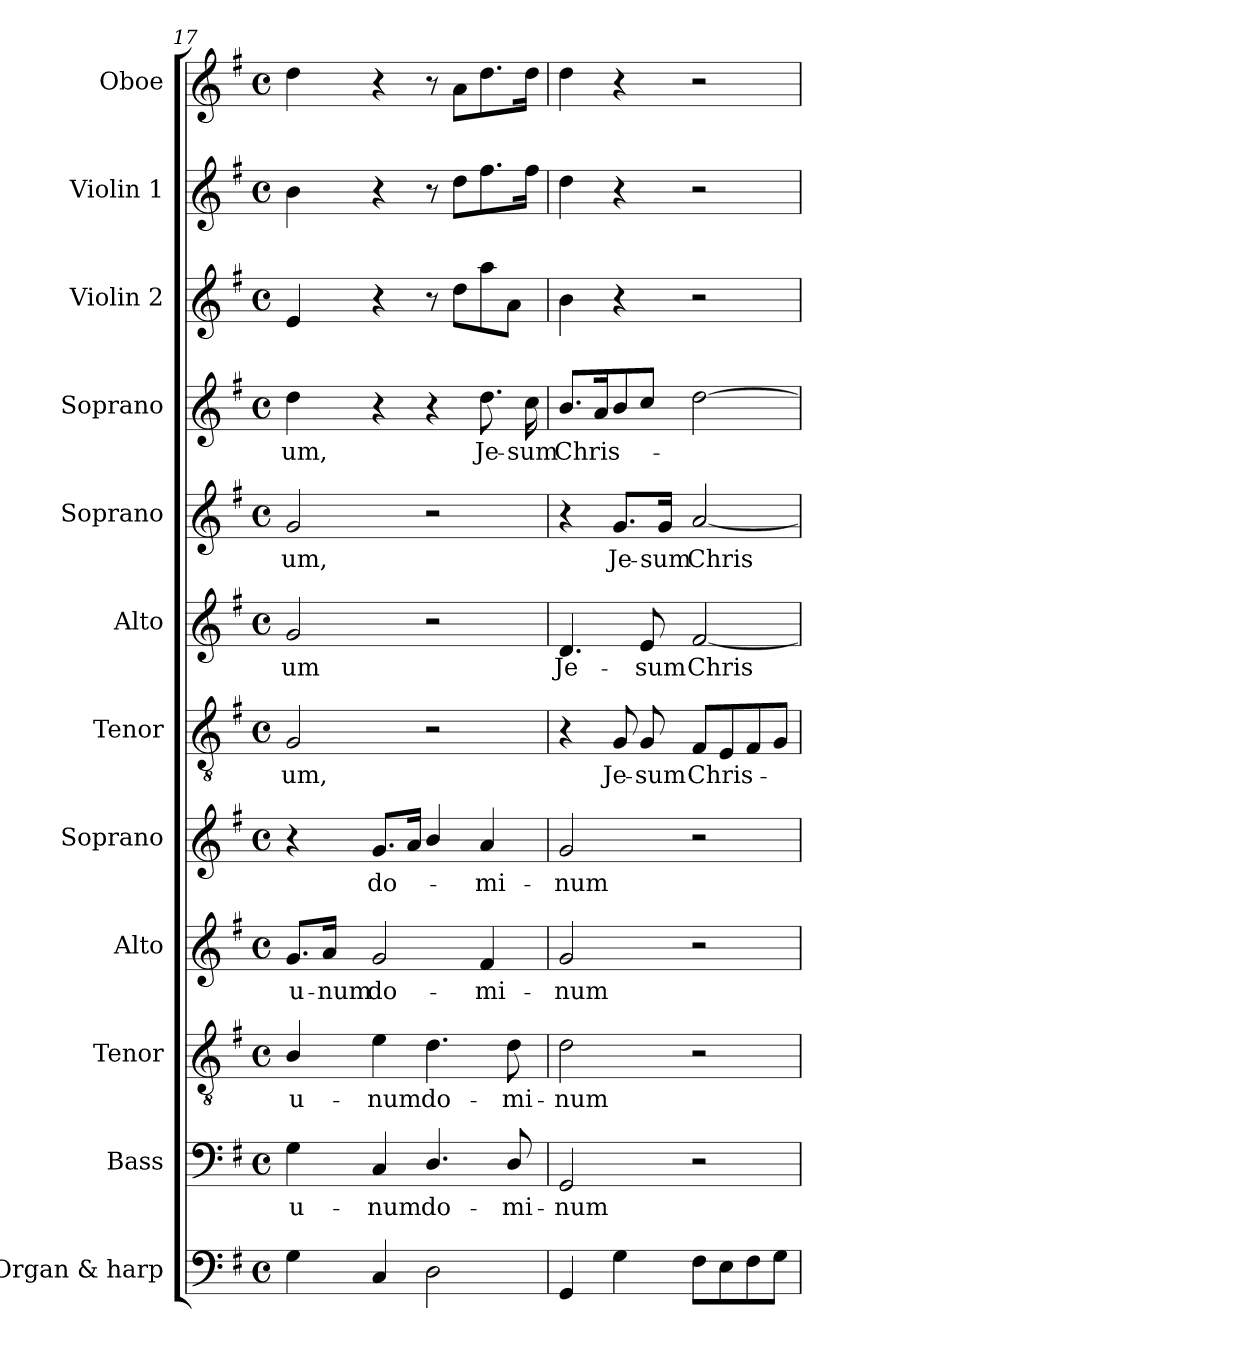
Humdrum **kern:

**kern	**kern	**text	**kern	**text	**kern	**text	**kern	**text	**kern	**text	**kern	**text	**kern	**text	**kern	**text	**kern	**kern	**kern
*part12	*part11	*part11	*part10	*part10	*part9	*part9	*part8	*part8	*part7	*part7	*part6	*part6	*part5	*part5	*part4	*part4	*part3	*part2	*part1
*staff12	*staff11	*staff11	*staff10	*staff10	*staff9	*staff9	*staff8	*staff8	*staff7	*staff7	*staff6	*staff6	*staff5	*staff5	*staff4	*staff4	*staff3	*staff2	*staff1
*I"Organ & harp	*I"Bass	*	*I"Tenor	*	*I"Alto	*	*I"Soprano	*	*I"Tenor	*	*I"Alto	*	*I"Soprano	*	*I"Soprano	*	*I"Violin 2	*I"Violin 1	*I"Oboe
*I'Org. & harp	*I'B.	*	*I'T.	*	*I'A.	*	*I'S.	*	*I'T.	*	*I'A.	*	*I'S.	*	*I'S.	*	*I'Vln. 2	*I'Vln. 1	*I'Ob.
*clefF4	*clefF4	*	*clefGv2	*	*clefG2	*	*clefG2	*	*clefGv2	*	*clefG2	*	*clefG2	*	*clefG2	*	*clefG2	*clefG2	*clefG2
*	*	*	*ITrd7c12	*	*	*	*	*	*ITrd7c12	*	*	*	*	*	*	*	*	*	*
*k[f#]	*k[f#]	*	*k[f#]	*	*k[f#]	*	*k[f#]	*	*k[f#]	*	*k[f#]	*	*k[f#]	*	*k[f#]	*	*k[f#]	*k[f#]	*k[f#]
*G:	*G:	*	*G:	*	*G:	*	*G:	*	*G:	*	*G:	*	*G:	*	*G:	*	*G:	*G:	*G:
*M4/4	*M4/4	*	*M4/4	*	*M4/4	*	*M4/4	*	*M4/4	*	*M4/4	*	*M4/4	*	*M4/4	*	*M4/4	*M4/4	*M4/4
*met(c)	*met(c)	*	*met(c)	*	*met(c)	*	*met(c)	*	*met(c)	*	*met(c)	*	*met(c)	*	*met(c)	*	*met(c)	*met(c)	*met(c)
=17	=17	=17	=17	=17	=17	=17	=17	=17	=17	=17	=17	=17	=17	=17	=17	=17	=17	=17	=17
!	!	!LO:LY:b:color=#000000	!	!	!	!	!	!	!	!	!	!	!	!	!	!	!	!	!
!	!	!	!	!LO:LY:b:color=#000000	!	!	!	!	!	!	!	!	!	!	!	!	!	!	!
!	!	!	!	!	!	!LO:LY:b:color=#000000	!	!	!	!	!	!	!	!	!	!	!	!	!
!	!	!	!	!	!	!	!	!	!	!LO:LY:b:color=#000000	!	!	!	!	!	!	!	!	!
!	!	!	!	!	!	!	!	!	!	!	!	!LO:LY:b:color=#000000	!	!	!	!	!	!	!
!	!	!	!	!	!	!	!	!	!	!	!	!	!	!LO:LY:b:color=#000000	!	!	!	!	!
!	!	!	!	!	!	!	!	!	!	!	!	!	!	!	!	!LO:LY:b:color=#000000	!	!	!
4Gi\	4Gi\	u-	4BBi/	u-	8.gi/L	u-	4r	.	2GGi/	-um,	2gi/	-um	2gi/	-um,	4ddi\	-um,	4ei/	4bi\	4ddi\
!	!	!	!	!	!	!LO:LY:b:color=#000000	!	!	!	!	!	!	!	!	!	!	!	!	!
.	.	.	.	.	16ai/Jk	-num	.	.	.	.	.	.	.	.	.	.	.	.	.
!	!	!LO:LY:b:color=#000000	!	!	!	!	!	!	!	!	!	!	!	!	!	!	!	!	!
!	!	!	!	!LO:LY:b:color=#000000	!	!	!	!	!	!	!	!	!	!	!	!	!	!	!
!	!	!	!	!	!	!LO:LY:b:color=#000000	!	!	!	!	!	!	!	!	!	!	!	!	!
!	!	!	!	!	!	!	!	!LO:LY:b:color=#000000	!	!	!	!	!	!	!	!	!	!	!
4Ci/	4Ci/	-num	4Ei\	-num	2gi/	do-	8.gi/L	do-	.	.	.	.	.	.	4r	.	4r	4r	4r
.	.	.	.	.	.	.	16ai/Jk	.	.	.	.	.	.	.	.	.	.	.	.
!	!	!LO:LY:b:color=#000000	!	!	!	!	!	!	!	!	!	!	!	!	!	!	!	!	!
!	!	!	!	!LO:LY:b:color=#000000	!	!	!	!	!	!	!	!	!	!	!	!	!	!	!
2Di\	4.Di/	do-	4.Di\	do-	.	.	4bi/	.	2r	.	2r	.	2r	.	4r	.	8r	8r	8r
.	.	.	.	.	.	.	.	.	.	.	.	.	.	.	.	.	8ddi\L	8ddi\L	8ai\L
!	!	!	!	!	!	!LO:LY:b:color=#000000	!	!	!	!	!	!	!	!	!	!	!	!	!
!	!	!	!	!	!	!	!	!LO:LY:b:color=#000000	!	!	!	!	!	!	!	!	!	!	!
!	!	!	!	!	!	!	!	!	!	!	!	!	!	!	!	!LO:LY:b:color=#000000	!	!	!
.	.	.	.	.	4f#i/	-mi-	4ai/	-mi-	.	.	.	.	.	.	8.ddi\	Je-	8aai\	8.ff#i\	8.ddi\
!	!	!LO:LY:b:color=#000000	!	!	!	!	!	!	!	!	!	!	!	!	!	!	!	!	!
!	!	!	!	!LO:LY:b:color=#000000	!	!	!	!	!	!	!	!	!	!	!	!	!	!	!
.	8Di/	-mi-	8Di\	-mi-	.	.	.	.	.	.	.	.	.	.	.	.	8ai\J	.	.
!	!	!	!	!	!	!	!	!	!	!	!	!	!	!	!	!LO:LY:b:color=#000000	!	!	!
.	.	.	.	.	.	.	.	.	.	.	.	.	.	.	16cci\	-sum	.	16ff#i\Jk	16ddi\Jk
=18	=18	=18	=18	=18	=18	=18	=18	=18	=18	=18	=18	=18	=18	=18	=18	=18	=18	=18	=18
!	!	!LO:LY:b:color=#000000	!	!	!	!	!	!	!	!	!	!	!	!	!	!	!	!	!
!	!	!	!	!LO:LY:b:color=#000000	!	!	!	!	!	!	!	!	!	!	!	!	!	!	!
!	!	!	!	!	!	!LO:LY:b:color=#000000	!	!	!	!	!	!	!	!	!	!	!	!	!
!	!	!	!	!	!	!	!	!LO:LY:b:color=#000000	!	!	!	!	!	!	!	!	!	!	!
!	!	!	!	!	!	!	!	!	!	!	!	!LO:LY:b:color=#000000	!	!	!	!	!	!	!
!	!	!	!	!	!	!	!	!	!	!	!	!	!	!	!	!LO:LY:b:color=#000000	!	!	!
4GGi/	2GGi/	-num	2Di\	-num	2gi/	-num	2gi/	-num	4r	.	4.di/	Je-	4r	.	8.bi/L	Chris-	4bi\	4ddi\	4ddi\
.	.	.	.	.	.	.	.	.	.	.	.	.	.	.	16ai/k	.	.	.	.
!	!	!	!	!	!	!	!	!	!	!LO:LY:b:color=#000000	!	!	!	!	!	!	!	!	!
!	!	!	!	!	!	!	!	!	!	!	!	!	!	!LO:LY:b:color=#000000	!	!	!	!	!
4Gi\	.	.	.	.	.	.	.	.	8GGi/	Je-	.	.	8.gi/L	Je-	8bi/	.	4r	4r	4r
!	!	!	!	!	!	!	!	!	!	!LO:LY:b:color=#000000	!	!	!	!	!	!	!	!	!
!	!	!	!	!	!	!	!	!	!	!	!	!LO:LY:b:color=#000000	!	!	!	!	!	!	!
.	.	.	.	.	.	.	.	.	8GGi/	-sum	8ei/	-sum	.	.	8cci/J	.	.	.	.
!	!	!	!	!	!	!	!	!	!	!	!	!	!	!LO:LY:b:color=#000000	!	!	!	!	!
.	.	.	.	.	.	.	.	.	.	.	.	.	16gi/Jk	-sum	.	.	.	.	.
!	!	!	!	!	!	!	!	!	!	!LO:LY:b:color=#000000	!	!	!	!	!	!	!	!	!
!	!	!	!	!	!	!	!	!	!	!	!	!LO:LY:b:color=#000000	!	!	!	!	!	!	!
!	!	!	!	!	!	!	!	!	!	!	!	!	!	!LO:LY:b:color=#000000	!	!	!	!	!
8F#i\L	2r	.	2r	.	2r	.	2r	.	8FF#i/L	Chris-	[2f#i/	Chris-	[2ai/	Chris-	[2ddi\	.	2r	2r	2r
8Ei\	.	.	.	.	.	.	.	.	8EEi/	.	.	.	.	.	.	.	.	.	.
8F#i\	.	.	.	.	.	.	.	.	8FF#i/	.	.	.	.	.	.	.	.	.	.
8Gi\J	.	.	.	.	.	.	.	.	8GGi/J	.	.	.	.	.	.	.	.	.	.
=	=	=	=	=	=	=	=	=	=	=	=	=	=	=	=	=	=	=	=
*-	*-	*-	*-	*-	*-	*-	*-	*-	*-	*-	*-	*-	*-	*-	*-	*-	*-	*-	*-
